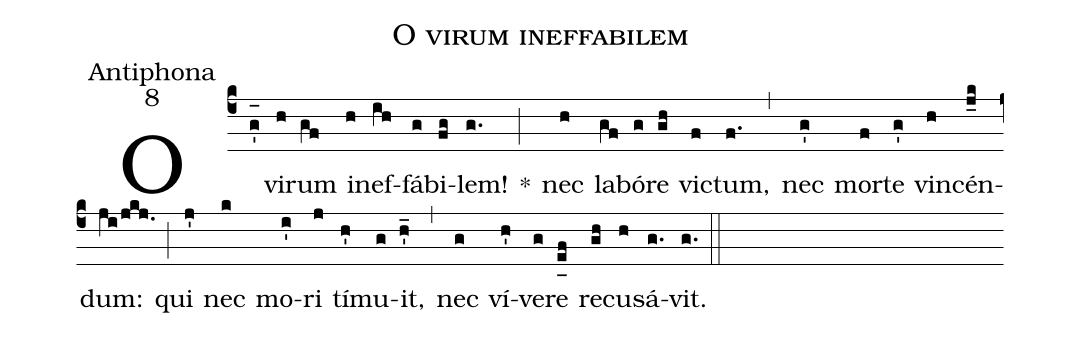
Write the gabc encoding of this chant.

name:O virum ineffabilem;
office-part:Antiphona;
mode:8;
%%
(c4) O(g'_[oh:h]) vi(h)rum(gf) in(h)ef(ih)fá(g)bi(fg)lem!(g.) *(;) nec(h) la(gf)bó(g)re(gh) vi(f)ctum,(f.) (,) nec(g') mor(f)te(g') vin(h)cén(j_k)dum:(ji/jkj.) (;) qui(j') nec(k) mo(i')ri(j) tí(h')mu(g)it,(h'_) (,) nec(g) ví(h')ve(g)re(e_[uh:l]f) re(gh)cu(h)sá(g.)vit.(g.) (::)
%<eu>E(j) u(j) o(i) u(j) a(h) e.</eu>(g.) (::)
